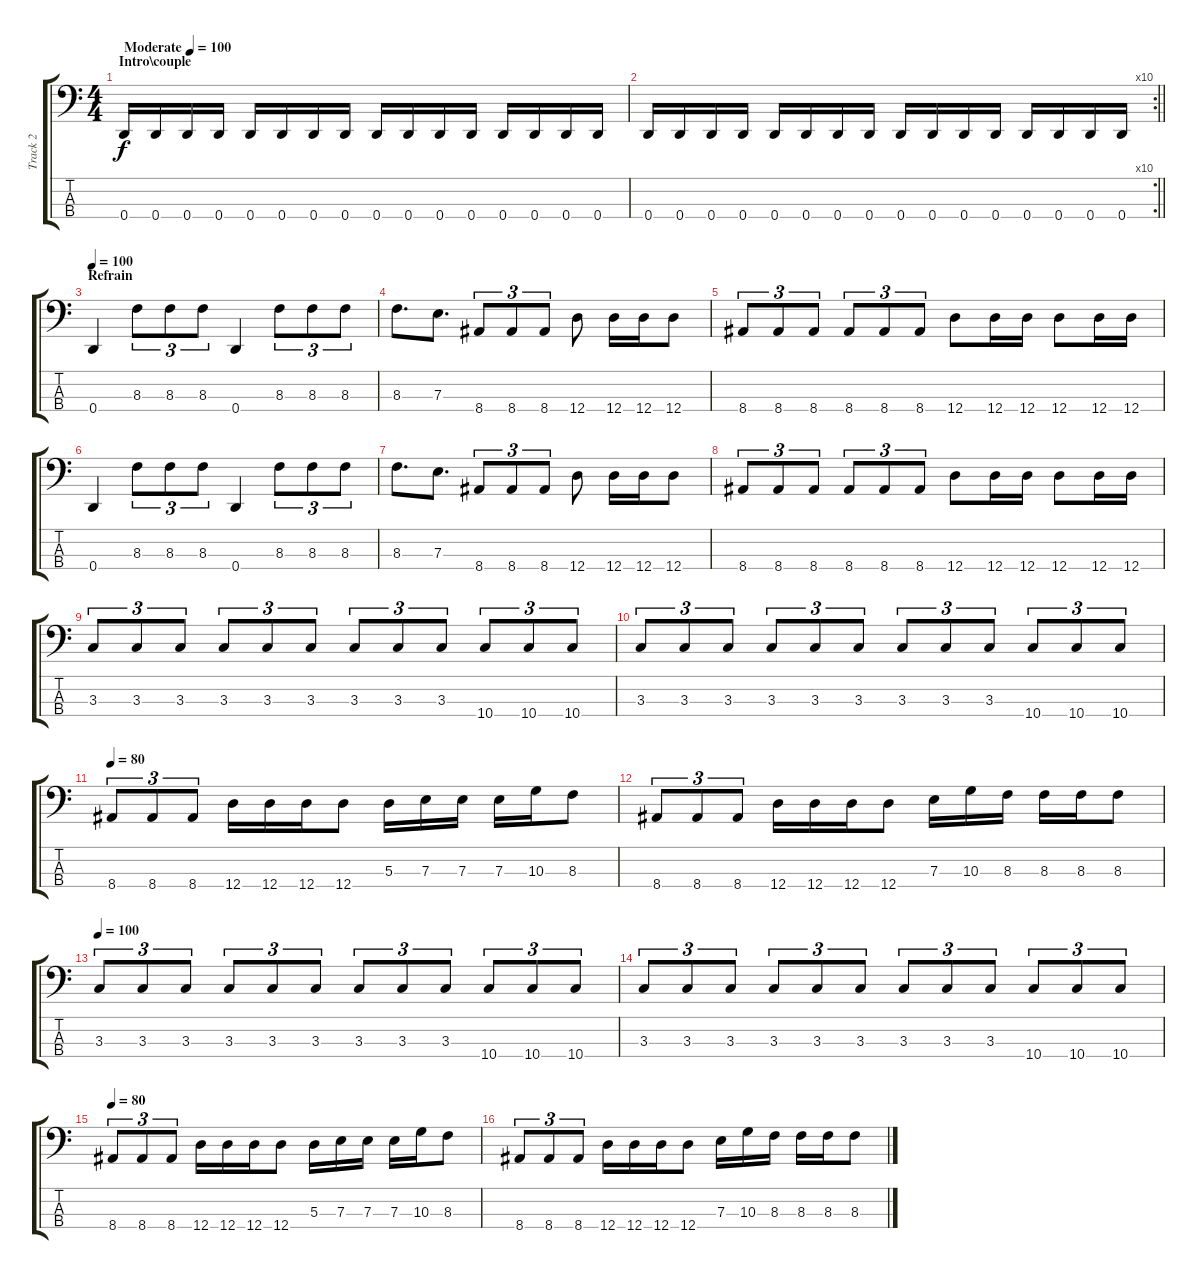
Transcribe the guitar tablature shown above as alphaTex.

\track ("Track 2" "Track 2") {instrument electricbassfinger}
\staff {score tabs}
\tuning (G2 D2 A1 D1) {hide}
\ts (4 4)
\section ("" "Intro\\couple")
\tempo (100 "Moderate")
\tempo 80
\tempo (100 "Moderate")
\clef f4
\ks c
0.4.16{dy f instrument electricbassfinger} 0.4.16 0.4.16 0.4.16 0.4.16 0.4.16 0.4.16 0.4.16 0.4.16 0.4.16 0.4.16 0.4.16 0.4.16 0.4.16 0.4.16 0.4.16 |
\rc 10
\barLineRight lightlight
0.4.16 0.4.16 0.4.16 0.4.16 0.4.16 0.4.16 0.4.16 0.4.16 0.4.16 0.4.16 0.4.16 0.4.16 0.4.16 0.4.16 0.4.16 0.4.16 |
\section ("" "Refrain")
\tempo 100
0.4.4 8.3.8{tu (3 2)} 8.3.8{tu (3 2)} 8.3.8{tu (3 2)} 0.4.4 8.3.8{tu (3 2)} 8.3.8{tu (3 2)} 8.3.8{tu (3 2)} |
8.3.8{d} 7.3.8{d} 8.4.8{tu (3 2)} 8.4.8{tu (3 2)} 8.4.8{tu (3 2)} 12.4.8 12.4.16 12.4.16 12.4.8 |
8.4.8{tu (3 2)} 8.4.8{tu (3 2)} 8.4.8{tu (3 2)} 8.4.8{tu (3 2)} 8.4.8{tu (3 2)} 8.4.8{tu (3 2)} 12.4.8 12.4.16 12.4.16 12.4.8 12.4.16 12.4.16 |
0.4.4 8.3.8{tu (3 2)} 8.3.8{tu (3 2)} 8.3.8{tu (3 2)} 0.4.4 8.3.8{tu (3 2)} 8.3.8{tu (3 2)} 8.3.8{tu (3 2)} |
8.3.8{d} 7.3.8{d} 8.4.8{tu (3 2)} 8.4.8{tu (3 2)} 8.4.8{tu (3 2)} 12.4.8 12.4.16 12.4.16 12.4.8 |
8.4.8{tu (3 2)} 8.4.8{tu (3 2)} 8.4.8{tu (3 2)} 8.4.8{tu (3 2)} 8.4.8{tu (3 2)} 8.4.8{tu (3 2)} 12.4.8 12.4.16 12.4.16 12.4.8 12.4.16 12.4.16 |
3.3.8{tu (3 2)} 3.3.8{tu (3 2)} 3.3.8{tu (3 2)} 3.3.8{tu (3 2)} 3.3.8{tu (3 2)} 3.3.8{tu (3 2)} 3.3.8{tu (3 2)} 3.3.8{tu (3 2)} 3.3.8{tu (3 2)} 10.4.8{tu (3 2)} 10.4.8{tu (3 2)} 10.4.8{tu (3 2)} |
3.3.8{tu (3 2)} 3.3.8{tu (3 2)} 3.3.8{tu (3 2)} 3.3.8{tu (3 2)} 3.3.8{tu (3 2)} 3.3.8{tu (3 2)} 3.3.8{tu (3 2)} 3.3.8{tu (3 2)} 3.3.8{tu (3 2)} 10.4.8{tu (3 2)} 10.4.8{tu (3 2)} 10.4.8{tu (3 2)} |
\tempo 80
8.4.8{tu (3 2)} 8.4.8{tu (3 2)} 8.4.8{tu (3 2)} 12.4.16 12.4.16 12.4.16 12.4.8 5.3.16 7.3.16 7.3.16 7.3.16 10.3.16 8.3.8 |
8.4.8{tu (3 2)} 8.4.8{tu (3 2)} 8.4.8{tu (3 2)} 12.4.16 12.4.16 12.4.16 12.4.8 7.3.16 10.3.16 8.3.16 8.3.16 8.3.16 8.3.8 |
\tempo 100
3.3.8{tu (3 2)} 3.3.8{tu (3 2)} 3.3.8{tu (3 2)} 3.3.8{tu (3 2)} 3.3.8{tu (3 2)} 3.3.8{tu (3 2)} 3.3.8{tu (3 2)} 3.3.8{tu (3 2)} 3.3.8{tu (3 2)} 10.4.8{tu (3 2)} 10.4.8{tu (3 2)} 10.4.8{tu (3 2)} |
3.3.8{tu (3 2)} 3.3.8{tu (3 2)} 3.3.8{tu (3 2)} 3.3.8{tu (3 2)} 3.3.8{tu (3 2)} 3.3.8{tu (3 2)} 3.3.8{tu (3 2)} 3.3.8{tu (3 2)} 3.3.8{tu (3 2)} 10.4.8{tu (3 2)} 10.4.8{tu (3 2)} 10.4.8{tu (3 2)} |
\tempo 80
8.4.8{tu (3 2)} 8.4.8{tu (3 2)} 8.4.8{tu (3 2)} 12.4.16 12.4.16 12.4.16 12.4.8 5.3.16 7.3.16 7.3.16 7.3.16 10.3.16 8.3.8 |
8.4.8{tu (3 2)} 8.4.8{tu (3 2)} 8.4.8{tu (3 2)} 12.4.16 12.4.16 12.4.16 12.4.8 7.3.16 10.3.16 8.3.16 8.3.16 8.3.16 8.3.8
